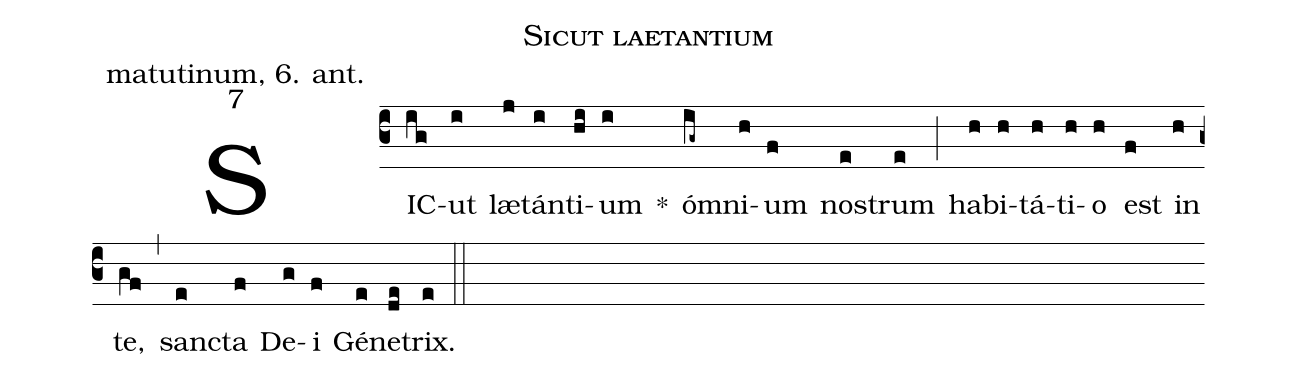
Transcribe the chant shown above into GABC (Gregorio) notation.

name: Sicut laetantium;
office-part: matutinum, 6. ant.;
mode: 7;
%%
% VII.c

(c3)
SIC(ig)ut(i) læ(j)tán(i)ti(hi)um(i) *()
óm(ig~)ni(h)um(f) nos(e)trum(e) (;)
ha(h)bi(h)tá(h)ti(h)o(h) est(f) in(h) te,(gf) (,)
sanc(e)ta(f) De(g)i(f) Gé(e)ne(de)trix.(e) (::)
